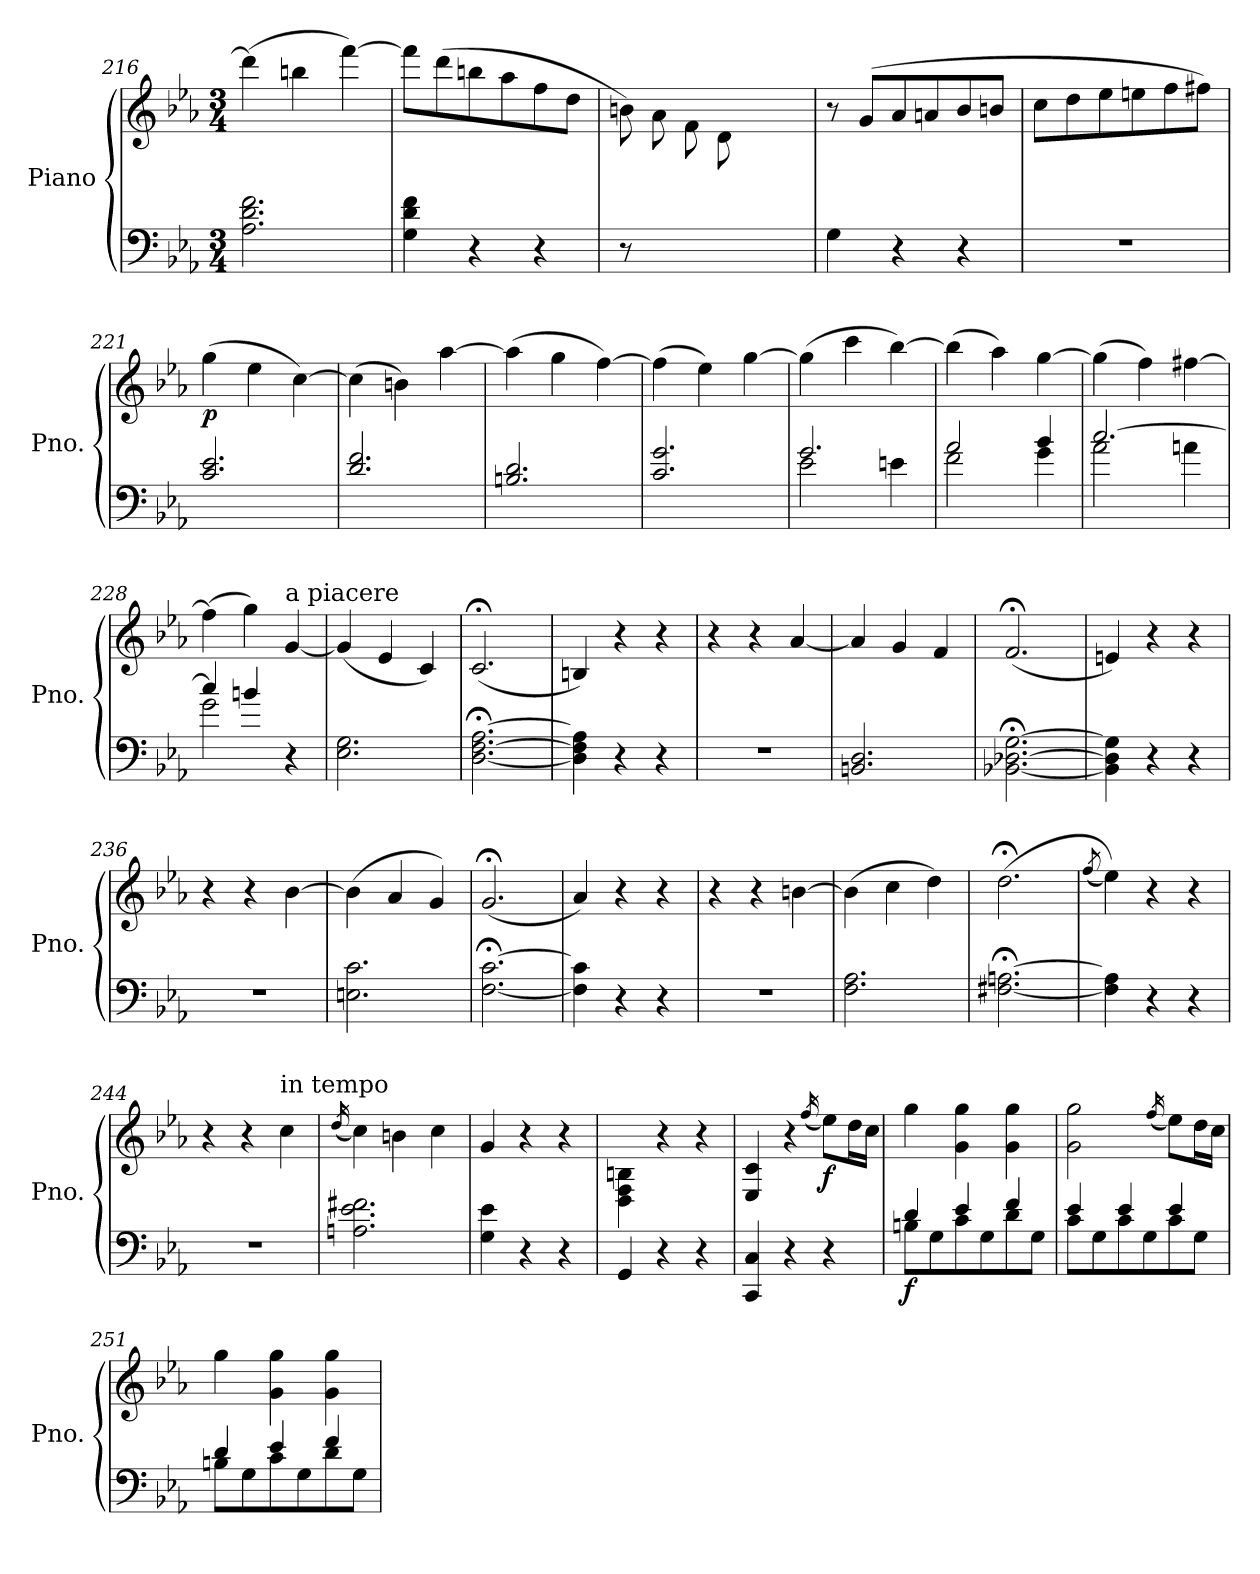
**kern	**kern	**dynam
*part1	*part1	*part1
*staff2	*staff1	*staff1/2
*I"Piano	*	*
*I'Pno.	*	*
*clefF4	*clefG2	*
*k[b-e-a-]	*k[b-e-a-]	*
*M3/4	*M3/4	*
=216	=216	=216
2.A-\ 2.d\ 2.f\	(>4ddd\]	.
.	4bbn\	.
.	[4fff\)	.
=217	=217	=217
4G\ 4d\ 4f\	8fff\L]	.
.	(>8ddd\	.
4r	8bbn\	.
.	8aa-\	.
4r	8ff\	.
.	8dd\J	.
=218	=218	=218
*^	*	*
2ryy	8r	8bn\L)	.
.	8ryy	(>8a-\	.
.	2ryy	8f\	.
.	.	8d\	.
8Bn/	.	4ryy	.
8A-/J)	.	.	.
*v	*v	*	*
=219	=219	=219
4G\	8r	.
.	(>8g/L	.
4r	8a-/	.
.	8an/	.
4r	8b-/	.
.	8bn/J	.
=220	=220	=220
2.r	8cc\L	.
.	8dd\	.
.	8ee-\	.
.	8een\	.
.	8ff\	.
.	8ff#X\J)	.
=221	=221	=221
!	!	!LO:DY:b
2.c/ 2.e-/	(>4gg\	p
.	4ee-\	.
.	[4cc\)	.
=222	=222	=222
2.d/ 2.f/	(>4cc\]	.
.	4bn\)	.
.	[4aa-\	.
=223	=223	=223
2.Bn/ 2.d/	(>4aa-\]	.
.	4gg\	.
.	[4ff\)	.
=224	=224	=224
2.c/ 2.g/	(>4ff\]	.
.	4ee-\)	.
.	[4gg\	.
=225	=225	=225
*^	*	*
2.g/	2e-\	(>4gg\]	.
.	.	4ccc\	.
.	4en\	[4bb-\)	.
=226	=226	=226	=226
2a-/	2f\	(>4bb-\]	.
.	.	4aa-\)	.
4b-/	4g\	[4gg\	.
=227	=227	=227	=227
[2.cc/	2a-\	(>4gg\]	.
.	.	4ff\)	.
.	4an\	[4ff#X\	.
=228	=228	=228	=228
4cc/]	2g\	(>4ff#\]	.
4bn/	.	4gg\)	.
!	!	!LO:TX:a:t=a piacere	!
4r	4ryy	[4g/	.
*v	*v	*	*
=229	=229	=229
2.E-\ 2.G\	(<4g/]	.
.	4e-/	.
.	4c/)	.
=230	=230	=230
!	!	!LO:DY:b=2
!	!	!LO:DY:n=1:b
[2.D\; [2.F\; [2.A-\;	(<2.c;</	fp fp
=231	=231	=231
4D\] 4F\] 4A-\]	4Bn/)	.
4r	4r	.
4r	4r	.
=232	=232	=232
2.r	4r	.
.	4r	.
.	[4a-/	.
=233	=233	=233
2.BBn/ 2.D/	4a-/]	.
.	4g/	.
.	4f/	.
=234	=234	=234
!	!	!LO:DY:b=2
!	!	!LO:DY:n=1:b
[2.BB-X\;< [2.D-X\;< [2.G\;<	(<2.f;</	fp fp
=235	=235	=235
4BB-\] 4D-\] 4G\]	4en/)	.
4r	4r	.
4r	4r	.
=236	=236	=236
2.r	4r	.
.	4r	.
.	[4b-\	.
=237	=237	=237
2.En\ 2.c\	(>4b-\]	.
.	4a-/	.
.	4g/)	.
=238	=238	=238
!	!	!LO:DY:b=2
!	!	!LO:DY:n=1:b
[2.F\; [2.c\;	(<2.g;</	fp fp
=239	=239	=239
4F\] 4c\]	4a-/)	.
4r	4r	.
4r	4r	.
=240	=240	=240
2.r	4r	.
.	4r	.
.	[4bn\	.
=241	=241	=241
2.F\ 2.A-\	(>4b\]	.
.	4cc\	.
.	4dd\)	.
=242	=242	=242
!	!	!LO:DY:b=2
!	!	!LO:DY:n=1:b=2
!	!	!LO:DY:n=2:b
[2.F#X\;< [2.An\;<	(>2.dd;<\	fp fp fp
=243	=243	=243
.	(<8qff/	.
4F#\] 4A\]	4ee-\))	.
4r	4r	.
4r	4r	.
=244	=244	=244
2.r	4r	.
.	4r	.
!	!LO:TX:a:t=in tempo	!
.	4cc\	.
=245	=245	=245
.	(<16qdd/	.
2.An\ 2.e-\ 2.f#X\	4cc\)	.
.	4bn\	.
.	4cc\	.
=246	=246	=246
4G\ 4e-\	4g/	.
4r	4r	.
4r	4r	.
=247	=247	=247
4GG/	4D\ 4F\ 4Bn\	.
4r	4r	.
4r	4r	.
=248	=248	=248
4CC/ 4C/	4E-/ 4c/	.
4r	4r	.
.	(<16qff/	.
!	!	!LO:DY:b
4r	8ee-\L)	f
.	16dd\L	.
.	16cc\JJ	.
=249	=249	=249
*^	*	*
!	!	!	!LO:DY:b=2
4d/	8Bn\L	4gg\	f
.	8G\	.	.
4e-/	8c\	4g\ 4gg\	.
.	8G\	.	.
4f/	8d\	4g\ 4gg\	.
.	8G\J	.	.
=250	=250	=250	=250
4e-/	8c\L	2g\ 2gg\	.
.	8G\	.	.
4e-/	8c\	.	.
.	8G\	.	.
.	.	(<16qff/	.
4e-/	8c\	8ee-\L)	.
.	8G\J	16dd\L	.
.	.	16cc\JJ	.
=251	=251	=251	=251
4d/	8Bn\L	4gg\	.
.	8G\	.	.
4e-/	8c\	4g\ 4gg\	.
.	8G\	.	.
4f/	8d\	4g\ 4gg\	.
.	8G\J	.	.
*v	*v	*	*
=	=	=
*-	*-	*-
